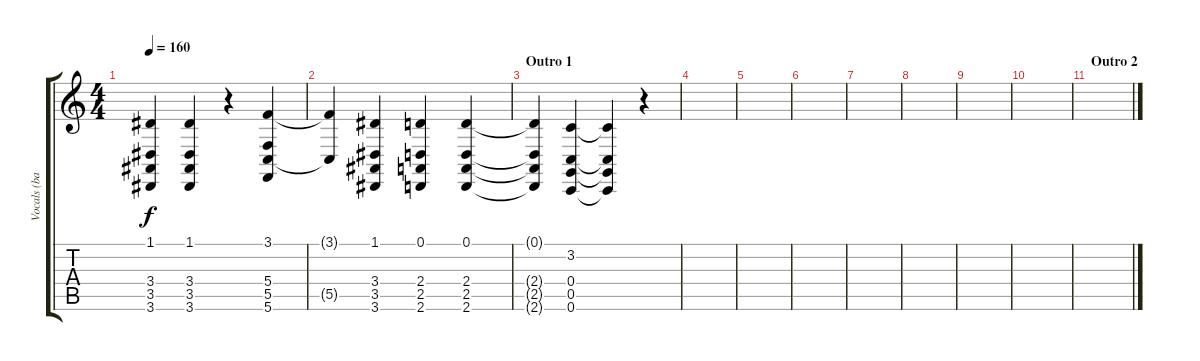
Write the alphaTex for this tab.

\track ("Vocals (back-up)" "Vocals (ba") {instrument lead1square}
\staff {score tabs}
\tuning (D4 A3 F3 C3 G2 C2) {hide}
\ts (4 4)
\tempo 160
\clef g2
\ks c
(1.1 3.4 3.5 3.6).4{dy f} (1.1 3.4 3.5 3.6).4 r.4 (3.1 5.4 5.5 5.6).4 |
(3.1{t} 5.5{t}).4 (1.1 3.4 3.5 3.6).4 (0.1 2.4 2.5 2.6).4 (0.1 2.4 2.5 2.6).4 |
\section ("" "Outro 1")
(0.1{t} 2.4{t} 2.5{t} 2.6{t}).4 (3.2 0.4 0.5 0.6).4 (3.2{t} 0.4{t} 0.5{t} 0.6{t}).4 r.4 |
|
|
|
|
|
|
|
\section ("" "Outro 2")
